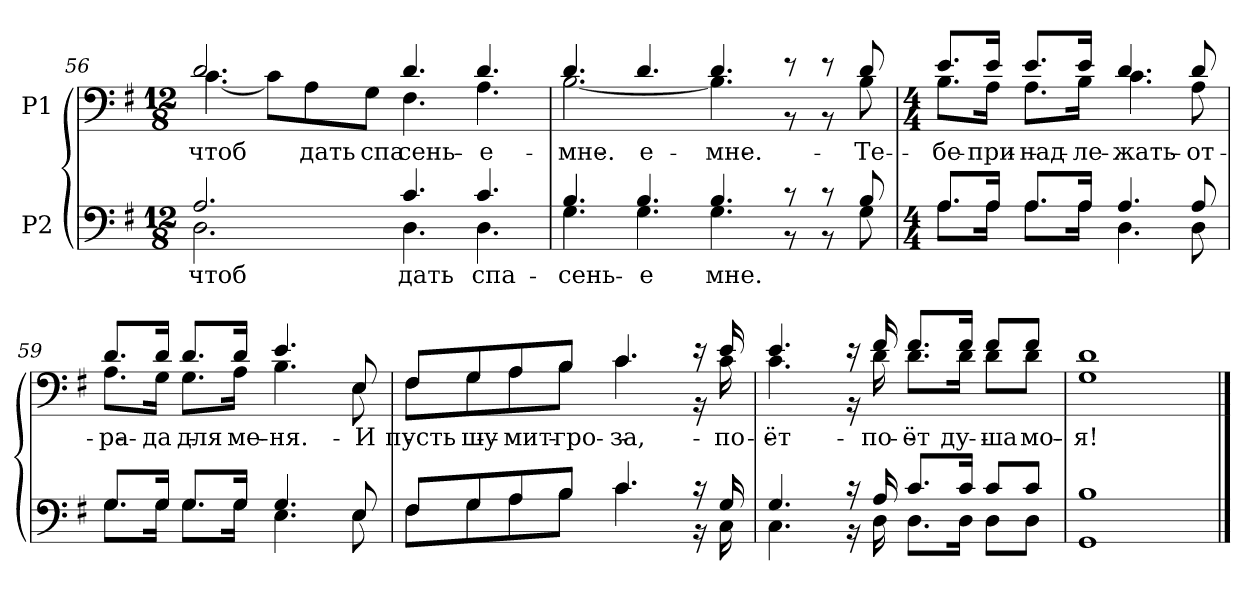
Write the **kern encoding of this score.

**kern	**text	**kern	**text
*part2	*part2	*part1	*part1
*staff2	*staff2	*staff1	*staff1
*I"P2	*	*I"P1	*
!!LO:LB:g=z
*clefF4	*	*clefF4	*
*k[f#]	*	*k[f#]	*
*G:	*	*G:	*
*M12/8	*	*M12/8	*
=56	=56	=56	=56
*^	*	*	*
!	!	!LO:LY:b:color=#000000	!	!
!	!	!	!	!LO:LY:a:color=#000000
*	*	*	*^	*
!	!	!	!	!	!LO:LY:b:color=#000000
2.Ai/	2.Di\	чтоб	2.di/	[<4.ci\	чтоб
.	.	.	.	8ci\L]	.
!	!	!	!	!	!LO:LY:b:color=#000000
.	.	.	.	8Ai\	дать
!	!	!	!	!	!LO:LY:b:color=#000000
.	.	.	.	8Gi\J	спа-
!	!	!LO:LY:b:color=#000000	!	!	!
!	!	!	!	!	!LO:LY:a:color=#000000
!	!	!	!	!	!LO:LY:b:color=#000000
4.ci/	4.Di\	дать	4.di/	4.F#i\	-сень-
!	!	!LO:LY:b:color=#000000	!	!	!
!	!	!	!	!	!LO:LY:a:color=#000000
!	!	!	!	!	!LO:LY:b:color=#000000
4.ci/	4.Di\	спа-	4.di/	4.Ai\	-е
=57	=57	=57	=57	=57	=57
!	!	!LO:LY:b:color=#000000	!	!	!
!	!	!	!	!	!LO:LY:a:color=#000000
!	!	!	!	!	!LO:LY:b:color=#000000
4.Bi/	4.Gi\	-сень-	4.di/	[<2.Bi\	мне.
!	!	!LO:LY:b:color=#000000	!	!	!
!	!	!	!	!	!LO:LY:a:color=#000000
4.Bi/	4.Gi\	-е	4.di/	.	-е
!	!	!LO:LY:b:color=#000000	!	!	!
!	!	!	!	!	!LO:LY:a:color=#000000
4.Bi/	4.Gi\	мне.	4.di/	4.Bi\]	мне.
8r	8r	.	8r	8r	.
8r	8r	.	8r	8r	.
!	!	!	!	!	!LO:LY:b:color=#000000
8Bi/	8Gi\	.	8di/	8Bi\	Те-
=58	=58	=58	=58	=58	=58
*M4/4	*	*	*M4/4	*	*
!	!	!	!	!	!LO:LY:b:color=#000000
8.Ai/L	8.Ai\L	.	8.ei/L	8.Bi\L	-бе
!	!	!	!	!	!LO:LY:b:color=#000000
16Ai/Jk	16Ai\Jk	.	16ei/Jk	16Ai\Jk	при-
!	!	!	!	!	!LO:LY:b:color=#000000
8.Ai/L	8.Ai\L	.	8.ei/L	8.Ai\L	-над-
!	!	!	!	!	!LO:LY:b:color=#000000
16Ai/Jk	16Ai\Jk	.	16ei/Jk	16Bi\Jk	-ле-
!	!	!	!	!	!LO:LY:b:color=#000000
4.Ai/	4.Di\	.	4.di/	4.ci\	-жать-
!	!	!	!	!	!LO:LY:b:color=#000000
8Ai/	8Di\	.	8di/	8Ai\	-от-
!!LO:LB:g=z	!!
=59	=59	=59	=59	=59	=59
!	!	!	!	!	!LO:LY:b:color=#000000
8.Gi/L	8.Gi\L	.	8.di/L	8.Ai\L	-ра-
!	!	!	!	!	!LO:LY:b:color=#000000
16Gi/Jk	16Gi\Jk	.	16di/Jk	16Gi\Jk	-да
!	!	!	!	!	!LO:LY:b:color=#000000
8.Gi/L	8.Gi\L	.	8.di/L	8.Gi\L	для
!	!	!	!	!	!LO:LY:b:color=#000000
16Gi/Jk	16Gi\Jk	.	16di/Jk	16Ai\Jk	ме-
!	!	!	!	!	!LO:LY:b:color=#000000
4.Gi/	4.Ei\	.	4.ei/	4.Bi\	-ня.
!	!	!	!	!	!LO:LY:b:color=#000000
8Ei/	8Ei\	.	8Ei/	8Ei\	И
=60	=60	=60	=60	=60	=60
!	!	!	!	!	!LO:LY:b:color=#000000
8F#i/L	8F#i\L	.	8F#i/L	8F#i\L	пусть
!	!	!	!	!	!LO:LY:b:color=#000000
8Gi/	8Gi\	.	8Gi/	8Gi\	шу-
!	!	!	!	!	!LO:LY:b:color=#000000
8Ai/	8Ai\	.	8Ai/	8Ai\	-мит
!	!	!	!	!	!LO:LY:b:color=#000000
8Bi/J	8Bi\J	.	8Bi/J	8Bi\J	гро-
!	!	!	!	!	!LO:LY:b:color=#000000
4.ci/	4.ci\	.	4.ci/	4.ci\	-за,
16r	16r	.	16r	16r	.
!	!	!	!	!	!LO:LY:b:color=#000000
16Gi/	16Ci\	.	16ei/	16ci\	по-
=61	=61	=61	=61	=61	=61
!	!	!	!	!	!LO:LY:b:color=#000000
4.Gi/	4.Ci\	.	4.ei/	4.ci\	-ёт
16r	16r	.	16r	16r	.
!	!	!	!	!	!LO:LY:b:color=#000000
16Ai/	16Di\	.	16f#i/	16di\	по-
!	!	!	!	!	!LO:LY:b:color=#000000
8.ci/L	8.Di\L	.	8.f#i/L	8.di\L	-ёт
!	!	!	!	!	!LO:LY:b:color=#000000
16ci/Jk	16Di\Jk	.	16f#i/Jk	16di\Jk	ду-
!	!	!	!	!	!LO:LY:b:color=#000000
8ci/L	8Di\L	.	8f#i/L	8di\L	-ша
!	!	!	!	!	!LO:LY:b:color=#000000
8ci/J	8Di\J	.	8f#i/J	8di\J	мо-
=62	=62	=62	=62	=62	=62
!	!	!	!	!	!LO:LY:b:color=#000000
1Bi	1GGi	.	1di	1Gi	-я!
*v	*v	*	*	*	*
*	*	*v	*v	*
==	==	==	==
*-	*-	*-	*-
